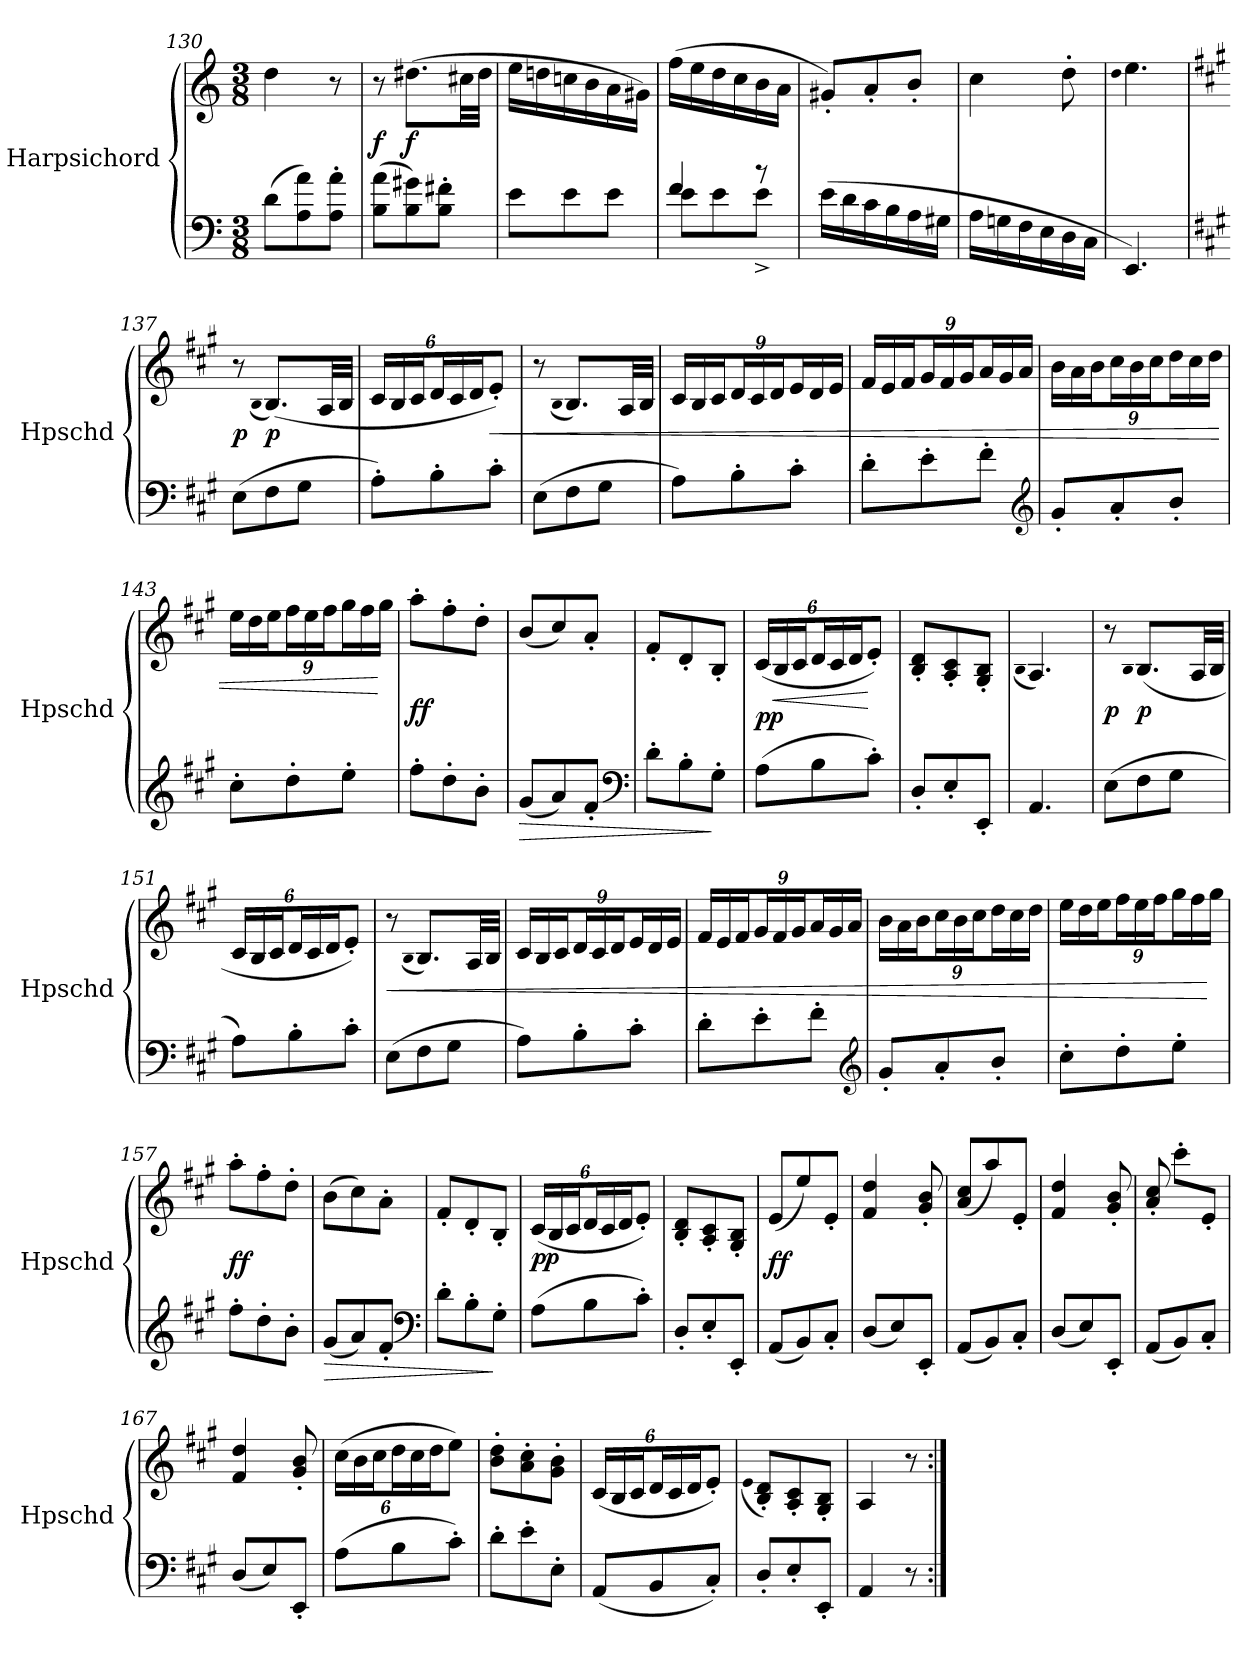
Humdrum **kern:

**kern	**kern	**dynam
*part1	*part1	*part1
*staff2	*staff1	*staff1/2
*I"Harpsichord	*	*
*I'Hpschd	*	*
*clefF4	*clefG2	*
*k[]	*k[]	*
*M3/8	*M3/8	*
=130	=130	=130
(8d\L	4dd\	.
8A\ 8a\)	.	.
8A'\ 8a'\J	8r	.
=131	=131	=131
(8B\ 8a\L	8r	f
8B\ 8g#X\)	(8.dd#X\L	f
8B'\ 8f#X'\J	.	.
.	32cc#X\LL	.
.	32dd#\JJJ	.
=132	=132	=132
8e\L	16ee\LL	.
.	16ddn\	.
8e\	16ccn\	.
.	16b\	.
8e\J	16a\	.
.	16g#X\JJ)	.
=133	=133	=133
*^	*	*
4f/	8e\L	(16ff\LL	.
.	.	16ee\	.
.	8e\	16dd\	.
.	.	16cc\	.
8r	8e^\J	16b\	.
.	.	16a\JJ	.
*v	*v	*	*
=134	=134	=134
(16e\LL	8g#X'/L)	.
16d\	.	.
16c\	8a'/	.
16B\	.	.
16A\	8b'/J	.
16G#X\JJ	.	.
=135	=135	=135
16A\LL	4cc\	.
16Gn\	.	.
16F\	.	.
16E\	.	.
16D\	8dd'\	.
16C\JJ	.	.
=136	=136	=136
.	qdd	.
4.EE/)	4.ee\	.
=137	=137	=137
*k[f#c#g#]	*k[f#c#g#]	*
(8E\L	8r	p
.	(qB	.
8F#\	(8.B/L)	p
8G#\J	.	.
.	32A/LL	.
.	32B/JJJ	.
=138	=138	=138
8A'\L)	24c#/LL	.
.	24B/	.
.	24c#/J	.
8B'\	24d/L	.
.	24c#/	.
.	24d/J	.
!	!	!LO:HP:b
8c#'\J	8e'/J)	<
=139	=139	=139
(8E\L	8r	.
.	(qB	.
8F#\	8.B/L)	.
8G#\J	.	.
.	32A/LL	.
.	32B/JJJ	.
=140	=140	=140
8A\L)	24c#/LL	.
.	24B/	.
.	24c#/J	.
8B'\	24d/L	.
.	24c#/	.
.	24d/J	.
8c#'\J	24e/L	.
.	24d/	.
.	24e/JJ	.
=141	=141	=141
8d'\L	24f#/LL	.
.	24e/	.
.	24f#/J	.
8e'\	24g#/L	.
.	24f#/	.
.	24g#/J	.
8f#'\J	24a/L	.
.	24g#/	.
.	24a/JJ	.
*clefG2	*	*
=142	=142	=142
8g#'/L	24b\LL	.
.	24a\	.
.	24b\J	.
8a'/	24cc#\L	.
.	24b\	.
.	24cc#\J	.
8b'/J	24dd\L	.
.	24cc#\	.
.	24dd\JJ	.
=143	=143	=143
8cc#'\L	24ee\LL	.
.	24dd\	.
.	24ee\J	.
8dd'\	24ff#\L	.
.	24ee\	.
.	24ff#\J	.
8ee'\J	24gg#\L	.
.	24ff#\	.
.	24gg#\JJ	[
=144	=144	=144
8ff#'\L	8aa'\L	f f
8dd'\	8ff#'\	.
8b'\J	8dd'\J	.
=145	=145	=145
!	!	!LO:HP:b=2
!	!	!LO:HP:n=1:b
(8g#/L	(8b/L	> >
8a/)	8cc#/)	.
8f#'/J	8a'/J	.
*clefF4	*	*
=146	=146	=146
8d'\L	8f#'/L	.
8B'\	8d'/	.
8G#'\J	8B'/J	] ]
=147	=147	=147
(8A\L	(24c#/LL	p p
!	!	!LO:HP:b
.	24B/	<
.	24c#/J	.
8B\	24d/L	.
.	24c#/	.
.	24d/J	.
8c#'\J)	8e'/J)	[
=148	=148	=148
8D'/L	8B'/ 8d'/L	mf mf
8E'/	8A'/ 8c#'/	.
8EE'/J	8G#'/ 8B'/J	.
=149	=149	=149
.	(qB	.
4.AA/	4.A/)	.
=150	=150	=150
(8E\L	8r	p
.	qB	.
8F#\	(8.B/L	p
8G#\J	.	.
.	32A/LL	.
.	32B/JJJ	.
=151	=151	=151
8A\L)	24c#/LL	.
.	24B/	.
.	24c#/J	.
8B'\	24d/L	.
.	24c#/	.
.	24d/J	.
8c#'\J	8e'/J)	.
=152	=152	=152
!	!	!LO:HP:b
(8E\L	8r	<
.	(qB	.
8F#\	8.B/L)	.
8G#\J	.	.
.	32A/LL	.
.	32B/JJJ	.
=153	=153	=153
8A\L)	24c#/LL	.
.	24B/	.
.	24c#/J	.
8B'\	24d/L	.
.	24c#/	.
.	24d/J	.
8c#'\J	24e/L	.
.	24d/	.
.	24e/JJ	.
=154	=154	=154
8d'\L	24f#/LL	.
.	24e/	.
.	24f#/J	.
8e'\	24g#/L	.
.	24f#/	.
.	24g#/J	.
8f#'\J	24a/L	.
.	24g#/	.
.	24a/JJ	.
*clefG2	*	*
=155	=155	=155
8g#'/L	24b\LL	.
.	24a\	.
.	24b\J	.
8a'/	24cc#\L	.
.	24b\	.
.	24cc#\J	.
8b'/J	24dd\L	.
.	24cc#\	.
.	24dd\JJ	.
=156	=156	=156
8cc#'\L	24ee\LL	.
.	24dd\	.
.	24ee\J	.
8dd'\	24ff#\L	.
.	24ee\	.
.	24ff#\J	.
8ee'\J	24gg#\L	.
.	24ff#\	.
.	24gg#\JJ	[
=157	=157	=157
8ff#'\L	8aa'\L	f f
8dd'\	8ff#'\	.
8b'\J	8dd'\J	.
=158	=158	=158
!	!	!LO:HP:b=2
!	!	!LO:HP:n=1:b
(8g#/L	(8b\L	> >
8a/)	8cc#\)	.
8f#'/J	8a'\J	.
*clefF4	*	*
=159	=159	=159
8d'\L	8f#'/L	.
8B'\	8d'/	.
8G#'\J	8B'/J	] ]
=160	=160	=160
(8A\L	(24c#/LL	p p
.	24B/	.
.	24c#/J	.
8B\	24d/L	.
.	24c#/	.
.	24d/J	.
8c#'\J)	8e'/J)	.
=161	=161	=161
8D'/L	8B'/ 8d'/L	mf mf
8E'/	8A'/ 8c#'/	.
8EE'/J	8G#'/ 8B'/J	.
=162	=162	=162
(8AA/L	(8e/L	f f
8BB/)	8ee/)	.
8C#'/J	8e'/J	.
=163	=163	=163
(8D/L	4f#/ 4dd/	.
8E/)	.	.
8EE'/J	8g#'/ 8b'/	.
=164	=164	=164
(8AA/L	(8a/ 8cc#/L	.
8BB/)	8aa/)	.
8C#'/J	8e'/J	.
=165	=165	=165
(8D/L	4f#/ 4dd/	.
8E/)	.	.
8EE'/J	8g#'/ 8b'/	.
=166	=166	=166
(8AA/L	8a'/ 8cc#'/	.
8BB/)	8ccc#'\L	.
8C#'/J	8e'/J	.
=167	=167	=167
(8D/L	4f#/ 4dd/	.
8E/)	.	.
8EE'/J	8g#'/ 8b'/	.
=168	=168	=168
(8A\L	(24cc#\LL	.
.	24b\	.
.	24cc#\J	.
8B\	24dd\L	.
.	24cc#\	.
.	24dd\J	.
8c#'\J)	8ee\J)	.
=169	=169	=169
8d'\L	8b'\ 8dd'\L	.
8e'\	8a'\ 8cc#'\	.
8E'\J	8g#'\ 8b'\J	.
=170	=170	=170
(8AA/L	(24c#/LL	.
.	24B/	.
.	24c#/J	.
8BB/	24d/L	.
.	24c#/	.
.	24d/J	.
8C#'/J)	8e'/J)	.
=171	=171	=171
.	(qe	.
8D'/L	8B'/ 8d'/L)	.
8E'/	8A'/ 8c#'/	.
8EE'/J	8G#'/ 8B'/J	.
=172	=172	=172
4AA/	4A/	.
8r	8r	.
=:|!	=:|!	=:|!
*-	*-	*-
